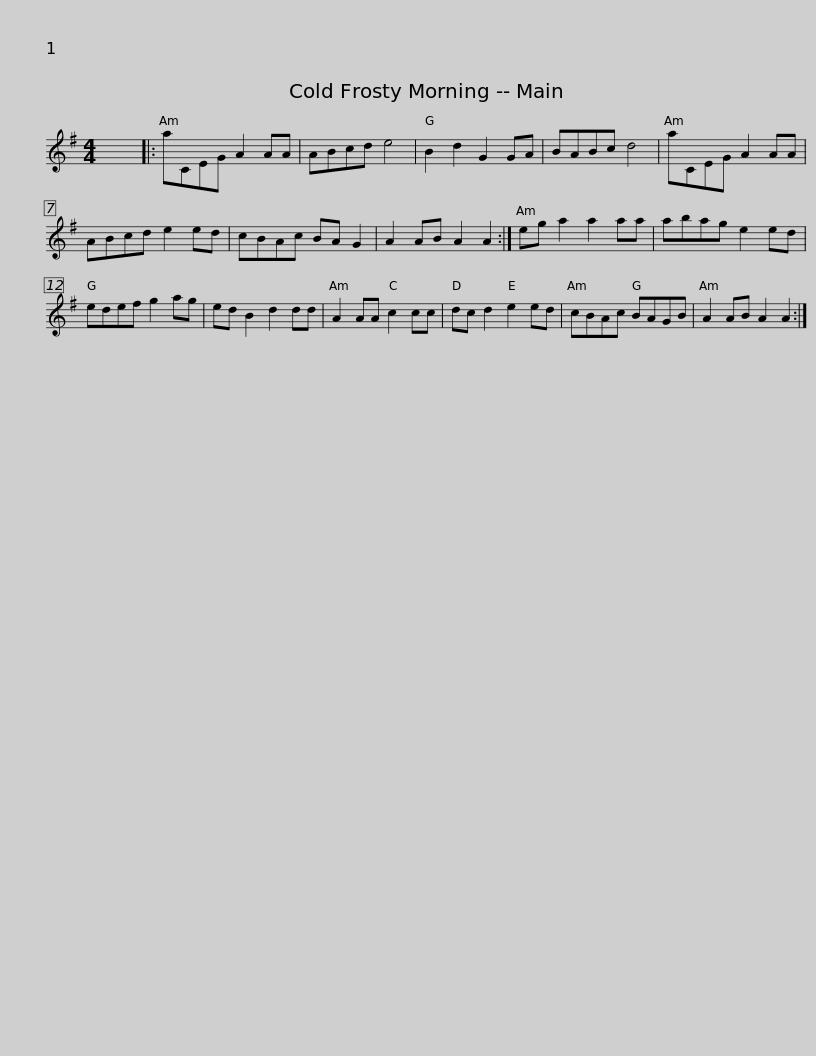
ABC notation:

X:1
L:1/8
M:4/4
I:linebreak $
K:G
V:1 treble
V:1
 x8 |: aCEG A2 AA | ABcd e4 | B2 d2 G2 GA | BABc d4 | %5
 aCEG A2 AA | ABcd e2 ed |$ cBAc BA G2 | A2 AB A2 A2 :| eg a2 a2 aa | %10
 abag e2 ed | edef g2 ag | ed B2 d2 dd |$ A2 AA c2 cc | dc d2 e2 ed | %15
 cBAc BAGB | A2 AB A2 A2 :| %17
